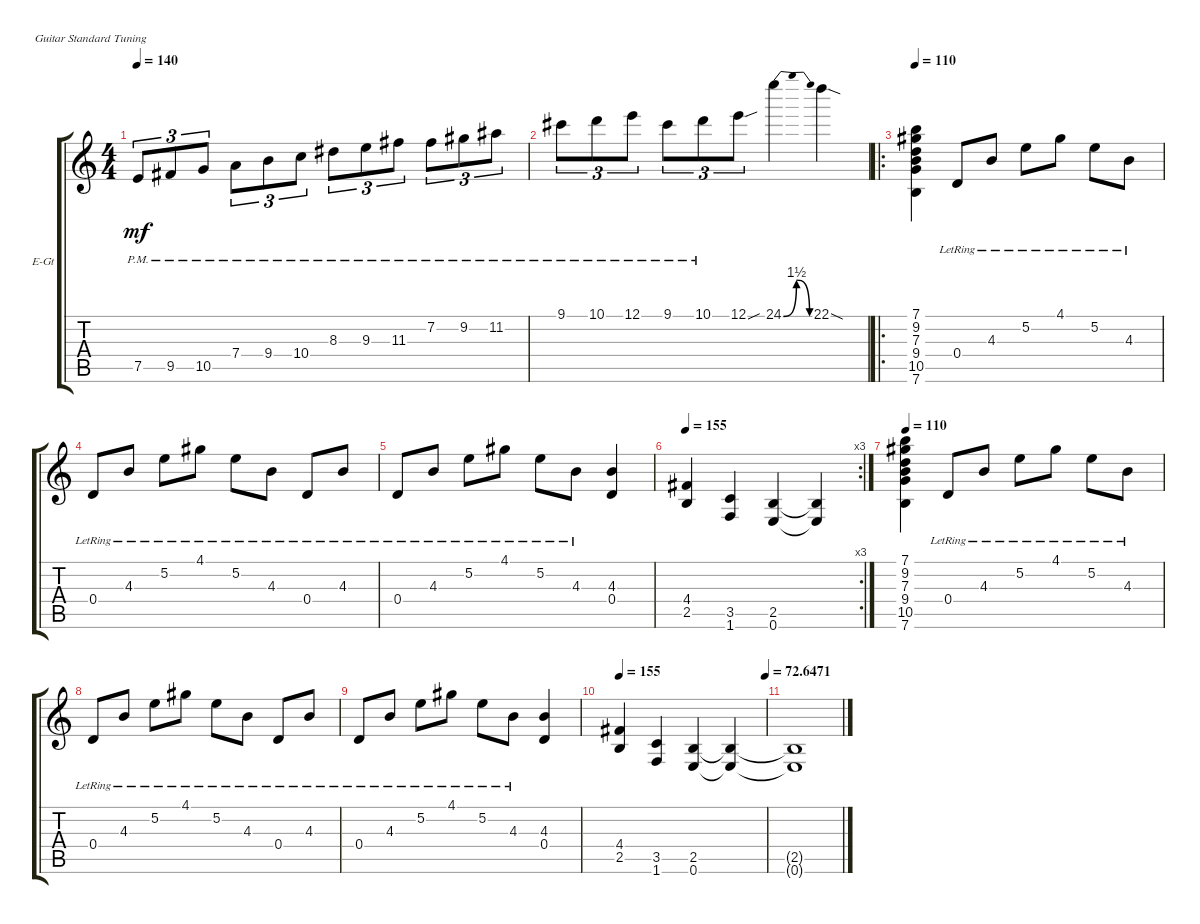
\defaultSystemsLayout 4
\bracketExtendMode groupsimilarinstruments
\firstSystemTrackNameOrientation horizontal
\otherSystemsTrackNameOrientation horizontal
\track ("Paul Masvidal" "E-Gt") {instrument distortionguitar}
\staff {score tabs}
\tuning (E4 B3 G3 D3 A2 E2)
\ts (4 4)
\tempo 140
\clef g2
\ks c
7.5{pm}.8{tu (3 2) dy mf} 9.5{pm}.8{tu (3 2)} 10.5{pm}.8{tu (3 2)} 7.4{pm}.8{tu (3 2)} 9.4{pm}.8{tu (3 2)} 10.4{pm}.8{tu (3 2)} 8.3{pm}.8{tu (3 2)} 9.3{pm}.8{tu (3 2)} 11.3{pm}.8{tu (3 2)} 7.2{pm}.8{tu (3 2)} 9.2{pm}.8{tu (3 2)} 11.2{pm}.8{tu (3 2)} |
9.1{pm}.8{tu (3 2)} 10.1{pm}.8{tu (3 2)} 12.1{pm}.8{tu (3 2)} 9.1{pm}.8{tu (3 2)} 10.1{pm}.8{tu (3 2)} 12.1{sou}.8{tu (3 2)} 24.1{be (bendrelease 0 0 18 6 20.4 6 30 0)}.4 22.1{sod}.4 |
\ro
\tempo 110
(10.5 9.4 7.3 7.1 9.2 7.6).4 0.4{lr}.8 4.3{lr}.8 5.2{lr}.8 4.1{lr}.8 5.2{lr}.8 4.3{lr}.8 |
0.4{lr}.8 4.3{lr}.8 5.2{lr}.8 4.1{lr}.8 5.2{lr}.8 4.3{lr}.8 0.4{lr}.8 4.3{lr}.8 |
0.4{lr}.8 4.3{lr}.8 5.2{lr}.8 4.1{lr}.8 5.2{lr}.8 4.3{lr}.8 (0.4 4.3).4 |
\rc 3
\tempo 155
(2.5 4.4).4 (1.6 3.5).4 (0.6 2.5).4 (0.6{t} 2.5{t}).4 |
\tempo (110 0.00625)
(10.5 9.4 7.3 7.1 9.2 7.6).4 0.4{lr}.8 4.3{lr}.8 5.2{lr}.8 4.1{lr}.8 5.2{lr}.8 4.3{lr}.8 |
0.4{lr}.8 4.3{lr}.8 5.2{lr}.8 4.1{lr}.8 5.2{lr}.8 4.3{lr}.8 0.4{lr}.8 4.3{lr}.8 |
0.4{lr}.8 4.3{lr}.8 5.2{lr}.8 4.1{lr}.8 5.2{lr}.8 4.3{lr}.8 (0.4 4.3).4 |
\tempo (155 0.00625)
\tempo (72.6471 1)
(2.5 4.4).4 (1.6 3.5).4 (0.6 2.5).4 (0.6{t} 2.5{t}).4 |
(0.6{t} 2.5{t}).1
